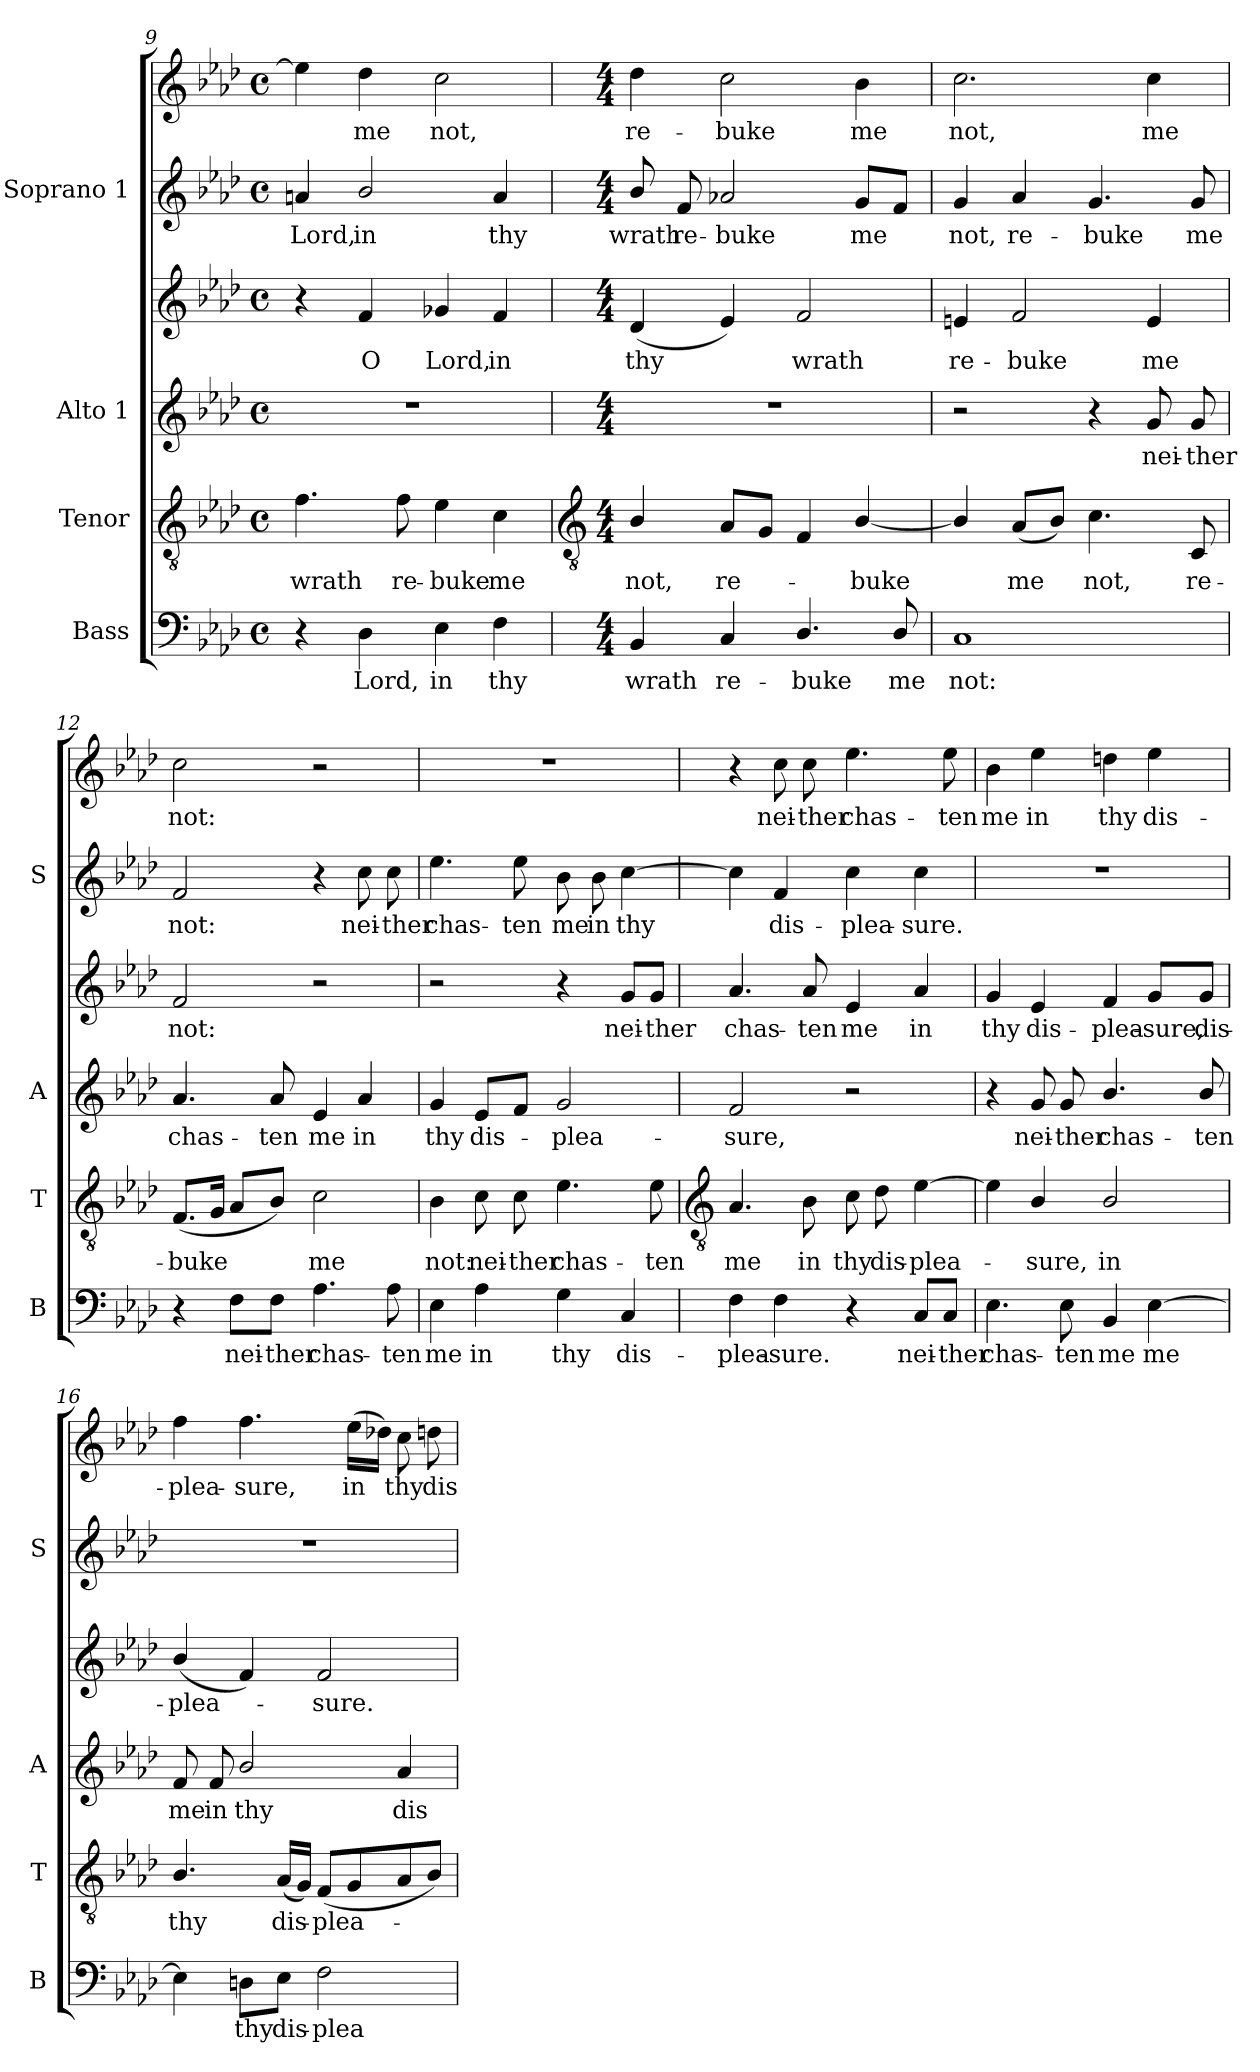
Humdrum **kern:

**kern	**text	**kern	**text	**kern	**text	**kern	**text	**kern	**text	**kern	**text
*part4	*part4	*part3	*part3	*part2	*part2	*part2	*part2	*part1	*part1	*part1	*part1
*staff6	*staff6	*staff5	*staff5	*staff4	*staff4	*staff3	*staff3	*staff2	*staff2	*staff1	*staff1
*I"Bass	*	*I"Tenor	*	*I"Alto 1	*	*	*	*I"Soprano 1	*	*	*
*I'B	*	*I'T	*	*I'A	*	*	*	*I'S	*	*	*
*clefF4	*	*clefGv2	*	*clefG2	*	*clefG2	*	*clefG2	*	*clefG2	*
*k[b-e-a-d-]	*	*k[b-e-a-d-]	*	*k[b-e-a-d-]	*	*k[b-e-a-d-]	*	*k[b-e-a-d-]	*	*k[b-e-a-d-]	*
*A-:	*	*A-:	*	*A-:	*	*A-:	*	*A-:	*	*A-:	*
*M4/4	*	*M4/4	*	*M4/4	*	*M4/4	*	*M4/4	*	*M4/4	*
*met(c)	*	*met(c)	*	*met(c)	*	*met(c)	*	*met(c)	*	*met(c)	*
=9	=9	=9	=9	=9	=9	=9	=9	=9	=9	=9	=9
!	!	!	!LO:LY:b	!	!	!	!	!	!LO:LY:b	!	!
4r	.	4.f	wrath	1r	.	4r	.	4an	Lord,	4ee-]	.
!	!LO:LY:b	!	!	!	!	!	!LO:LY:b	!	!LO:LY:b	!	!LO:LY:b
4D-	Lord,	.	.	.	.	4f	O	2b-/	in	4dd-	me
!	!	!	!LO:LY:b	!	!	!	!	!	!	!	!
.	.	8f	re-	.	.	.	.	.	.	.	.
!	!LO:LY:b	!	!LO:LY:b	!	!	!	!LO:LY:b	!	!	!	!LO:LY:b
4E-	in	4e-	-buke	.	.	4g-X	Lord,	.	.	2cc	not,
!	!LO:LY:b	!	!LO:LY:b	!	!	!	!LO:LY:b	!	!LO:LY:b	!	!
4F	thy	4c	me	.	.	4f	in	4a	thy	.	.
!!LO:LB:g=z
=10	=10	=10	=10	=10	=10	=10	=10	=10	=10	=10	=10
*	*	*clefGv2	*	*	*	*	*	*	*	*	*
*M4/4	*	*M4/4	*	*M4/4	*	*M4/4	*	*M4/4	*	*M4/4	*
!	!LO:LY:b	!	!LO:LY:b	!	!	!	!LO:LY:b	!	!LO:LY:b	!	!LO:LY:b
4BB-	wrath	4B-/	not,	1r	.	(<4d-	thy	8b-/	wrath	4dd-	re-
!	!	!	!	!	!	!	!	!	!LO:LY:b	!	!
.	.	.	.	.	.	.	.	8f	re-	.	.
!	!LO:LY:b	!	!LO:LY:b	!	!	!	!	!	!LO:LY:b	!	!LO:LY:b
4C	re-	8A-L	re-	.	.	4e-)	.	2a-X	-buke	2cc	-buke
.	.	8GJ	.	.	.	.	.	.	.	.	.
!	!LO:LY:b	!	!	!	!	!	!LO:LY:b	!	!	!	!
4.D-/	-buke	4F	.	.	.	2f	wrath	.	.	.	.
!	!	!	!LO:LY:b	!	!	!	!	!	!LO:LY:b	!	!LO:LY:b
.	.	[4B-/	buke	.	.	.	.	8gL	me	4b-	me
!	!LO:LY:b	!	!	!	!	!	!	!	!	!	!
8D-/	me	.	.	.	.	.	.	8fJ	.	.	.
=11	=11	=11	=11	=11	=11	=11	=11	=11	=11	=11	=11
!	!LO:LY:b	!	!	!	!	!	!LO:LY:b	!	!LO:LY:b	!	!LO:LY:b
1C	not:	4B-/]	.	2r	.	4en	re-	4g	not,	2.cc	not,
!	!	!	!LO:LY:b	!	!	!	!LO:LY:b	!	!LO:LY:b	!	!
.	.	(<8A-L	me	.	.	2f	-buke	4a-	re-	.	.
.	.	8B-J)	.	.	.	.	.	.	.	.	.
!	!	!	!LO:LY:b	!	!	!	!	!	!LO:LY:b	!	!
.	.	4.c	not,	4r	.	.	.	4.g	-buke	.	.
!	!	!	!	!	!LO:LY:b	!	!LO:LY:b	!	!	!	!LO:LY:b
.	.	.	.	8g	nei-	4e	me	.	.	4cc	me
!	!	!	!LO:LY:b	!	!LO:LY:b	!	!	!	!LO:LY:b	!	!
.	.	8C	re-	8g	-ther	.	.	8g	me	.	.
=12	=12	=12	=12	=12	=12	=12	=12	=12	=12	=12	=12
!	!	!	!LO:LY:b	!	!LO:LY:b	!	!LO:LY:b	!	!LO:LY:b	!	!LO:LY:b
4r	.	(<8.FL	-buke	4.a-	chas-	2f	not:	2f	not:	2cc	not:
.	.	16GJ	.	.	.	.	.	.	.	.	.
!	!LO:LY:b	!	!	!	!	!	!	!	!	!	!
8F\L	nei-	8A-L	.	.	.	.	.	.	.	.	.
!	!LO:LY:b	!	!	!	!LO:LY:b	!	!	!	!	!	!
8F\J	-ther	8B-J)	.	8a-	-ten	.	.	.	.	.	.
!	!LO:LY:b	!	!LO:LY:b	!	!LO:LY:b	!	!	!	!	!	!
4.A-	chas-	2c	me	4e-	me	2r	.	4r	.	2r	.
!	!	!	!	!	!LO:LY:b	!	!	!	!LO:LY:b	!	!
.	.	.	.	4a-	in	.	.	8cc	nei-	.	.
!	!LO:LY:b	!	!	!	!	!	!	!	!LO:LY:b	!	!
8A-	-ten	.	.	.	.	.	.	8cc	-ther	.	.
=13	=13	=13	=13	=13	=13	=13	=13	=13	=13	=13	=13
!	!LO:LY:b	!	!LO:LY:b	!	!LO:LY:b	!	!	!	!LO:LY:b	!	!
4E-	me	4B-	not:	4g	thy	2r	.	4.ee-	chas-	1r	.
!	!LO:LY:b	!	!LO:LY:b	!	!LO:LY:b	!	!	!	!	!	!
4A-	in	8c	nei-	8e-L	dis-	.	.	.	.	.	.
!	!	!	!LO:LY:b	!	!	!	!	!	!LO:LY:b	!	!
.	.	8c	-ther	8fJ	.	.	.	8ee-	-ten	.	.
!	!LO:LY:b	!	!LO:LY:b	!	!LO:LY:b	!	!	!	!LO:LY:b	!	!
4G	thy	4.e-	chas-	2g	plea-	4r	.	8b-	me	.	.
!	!	!	!	!	!	!	!	!	!LO:LY:b	!	!
.	.	.	.	.	.	.	.	8b-	in	.	.
!	!LO:LY:b	!	!	!	!	!	!LO:LY:b	!	!LO:LY:b	!	!
4C	dis-	.	.	.	.	8g/L	nei-	[4cc	thy	.	.
!	!	!	!LO:LY:b	!	!	!	!LO:LY:b	!	!	!	!
.	.	8e-	-ten	.	.	8g/J	-ther	.	.	.	.
!!LO:LB:g=z
=14	=14	=14	=14	=14	=14	=14	=14	=14	=14	=14	=14
*	*	*clefGv2	*	*	*	*	*	*	*	*	*
!	!LO:LY:b	!	!LO:LY:b	!	!LO:LY:b	!	!LO:LY:b	!	!	!	!
4F	-plea-	4.A-	me	2f	sure,	4.a-	-chas-	4cc]	.	4r	.
!	!LO:LY:b	!	!	!	!	!	!	!	!LO:LY:b	!	!LO:LY:b
4F	-sure.	.	.	.	.	.	.	4f	dis-	8cc	nei-
!	!	!	!LO:LY:b	!	!	!	!LO:LY:b	!	!	!	!LO:LY:b
.	.	8B-	in	.	.	8a-	-ten	.	.	8cc	-ther
!	!	!	!LO:LY:b	!	!	!	!LO:LY:b	!	!LO:LY:b	!	!LO:LY:b
4r	.	8c	thy	2r	.	4e-	me	4cc	-plea-	4.ee-	chas-
!	!	!	!LO:LY:b	!	!	!	!	!	!	!	!
.	.	8d-	dis-	.	.	.	.	.	.	.	.
!	!LO:LY:b	!	!LO:LY:b	!	!	!	!LO:LY:b	!	!LO:LY:b	!	!
8C/L	nei-	[4e-	-plea-	.	.	4a-	in	4cc	-sure.	.	.
!	!LO:LY:b	!	!	!	!	!	!	!	!	!	!LO:LY:b
8C/J	-ther	.	.	.	.	.	.	.	.	8ee-	-ten
=15	=15	=15	=15	=15	=15	=15	=15	=15	=15	=15	=15
!	!LO:LY:b	!	!	!	!	!	!LO:LY:b	!	!	!	!LO:LY:b
4.E-	chas-	4e-]	.	4r	.	4g	thy	1r	.	4b-	me
!	!	!	!LO:LY:b	!	!LO:LY:b	!	!LO:LY:b	!	!	!	!LO:LY:b
.	.	4B-/	sure,	8g	-nei-	4e-	dis-	.	.	4ee-	in
!	!LO:LY:b	!	!	!	!LO:LY:b	!	!	!	!	!	!
8E-	-ten	.	.	8g	-ther	.	.	.	.	.	.
!	!LO:LY:b	!	!LO:LY:b	!	!LO:LY:b	!	!LO:LY:b	!	!	!	!LO:LY:b
4BB-	me	2B-/	in	4.b-/	chas-	4f	-plea-	.	.	4ddn	thy
!	!LO:LY:b	!	!	!	!	!	!LO:LY:b	!	!	!	!LO:LY:b
[4E-	me	.	.	.	.	8g/L	-sure,	.	.	4ee-	dis-
!	!	!	!	!	!LO:LY:b	!	!LO:LY:b	!	!	!	!
.	.	.	.	8b-/	-ten	8g/J	dis-	.	.	.	.
=16	=16	=16	=16	=16	=16	=16	=16	=16	=16	=16	=16
!	!	!	!LO:LY:b	!	!LO:LY:b	!	!LO:LY:b	!	!	!	!LO:LY:b
4E-]	.	4.B-/	thy	8f	me	(<4b-/	plea-	1r	.	4ff	-plea-
!	!	!	!	!	!LO:LY:b	!	!	!	!	!	!
.	.	.	.	8f	in	.	.	.	.	.	.
!	!LO:LY:b	!	!	!	!LO:LY:b	!	!	!	!	!	!LO:LY:b
8Dn\L	thy	.	.	2b-/	thy	4f)	.	.	.	4.ff	-sure,
!	!LO:LY:b	!	!LO:LY:b	!	!	!	!	!	!	!	!
8E-\J	dis-	(<16A-LL	dis-	.	.	.	.	.	.	.	.
.	.	16GJJ)	.	.	.	.	.	.	.	.	.
!	!LO:LY:b	!	!LO:LY:b	!	!	!	!LO:LY:b	!	!	!	!
2F	-plea-	(<8FL	plea-	.	.	2f	sure.	.	.	.	.
!	!	!	!	!	!	!	!	!	!	!	!LO:LY:b
.	.	8G	.	.	.	.	.	.	.	(>16ee-LL	in
.	.	.	.	.	.	.	.	.	.	16dd-XJJ)	.
!	!	!	!	!	!LO:LY:b	!	!	!	!	!	!LO:LY:b
.	.	8A-	.	4a-	dis-	.	.	.	.	8cc	thy
!	!	!	!	!	!	!	!	!	!	!	!LO:LY:b
.	.	8B-J)	.	.	.	.	.	.	.	8ddn	dis-
=	=	=	=	=	=	=	=	=	=	=	=
*-	*-	*-	*-	*-	*-	*-	*-	*-	*-	*-	*-
